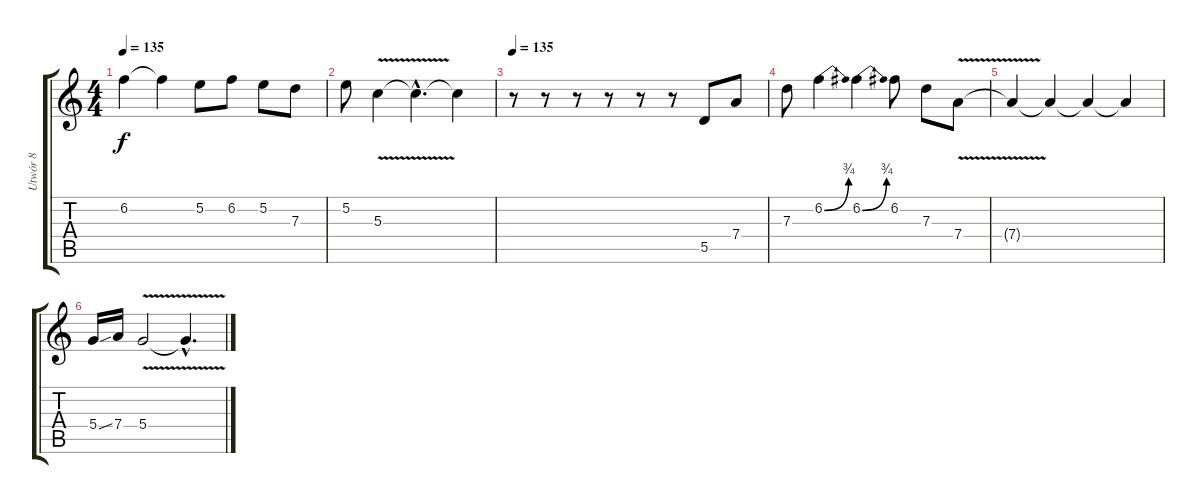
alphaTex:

\track ("Utwór 8" "Utwór 8") {instrument acousticguitarnylon}
\staff {score tabs}
\tuning (E4 B3 G3 D3 A2 E2) {hide}
\ts (4 4)
\tempo 135
\clef g2
\ks c
6.2{t}.4{dy f} 6.2{t}.4 5.2.8 6.2.8 5.2.8 7.3.8 |
5.2.8 5.3{v}.4 5.3{hac t}.4{d} 5.3{t}.4 |
\tempo 135
r.8 r.8 r.8 r.8 r.8 r.8 5.5.8 7.4.8 |
7.3.8 6.2{be (bend 0 0 60 3)}.4 6.2{be (bend 0 0 60 3)}.4 6.2.8 7.3.8 7.4{v}.8 |
7.4{t}.4 7.4{t}.4 7.4{t}.4 7.4{t}.4 |
5.4{ss}.16 7.4.16 5.4{v}.2 5.4{hac t}.4{d}
